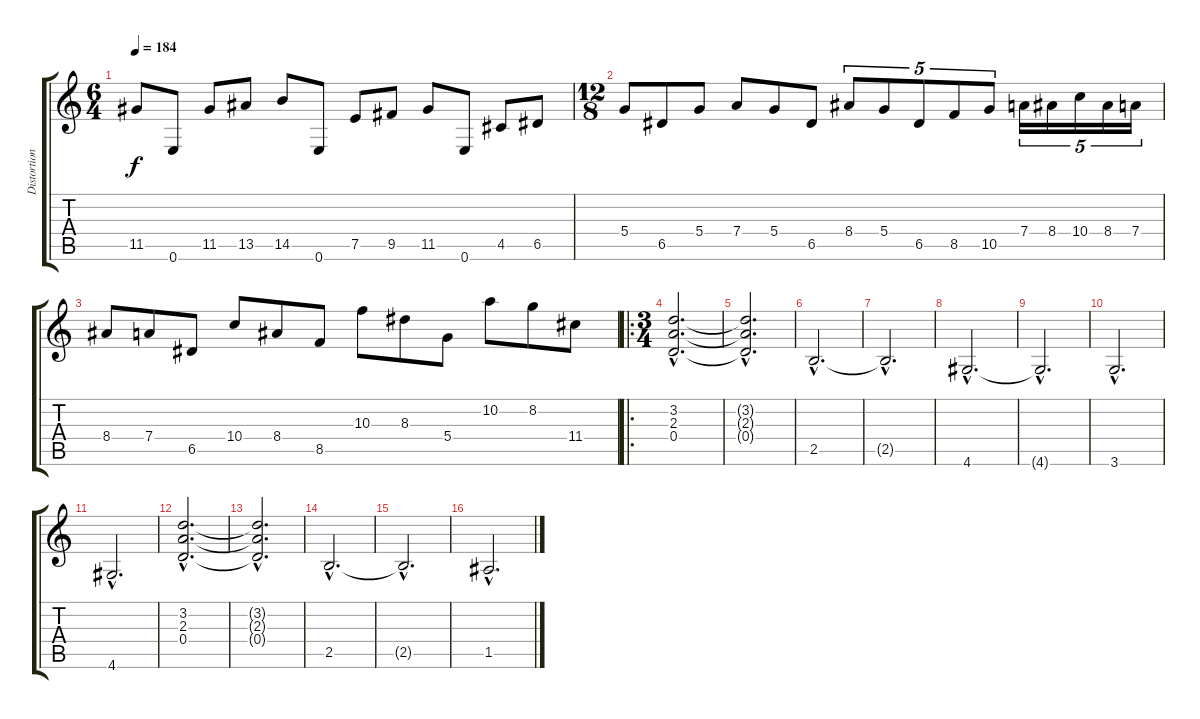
\track ("Distortion Guitar" "Distortion") {instrument distortionguitar}
\staff {score tabs}
\tuning (E4 B3 G3 D3 A2 E2) {hide}
\ts (6 4)
\tempo 184
\clef g2
\ks c
11.5.8{dy f} 0.6.8 11.5.8 13.5.8 14.5.8 0.6.8 7.5.8 9.5.8 11.5.8 0.6.8 4.5.8 6.5.8 |
\ts (12 8)
5.4.8 6.5.8 5.4.8 7.4.8 5.4.8 6.5.8 8.4.8{tu (5 4)} 5.4.8{tu (5 4)} 6.5.8{tu (5 4)} 8.5.8{tu (5 4)} 10.5.8{tu (5 4)} 7.4.16{tu (5 4)} 8.4.16{tu (5 4)} 10.4.16{tu (5 4)} 8.4.16{tu (5 4)} 7.4.16{tu (5 4)} |
8.4.8 7.4.8 6.5.8 10.4.8 8.4.8 8.5.8 10.3.8 8.3.8 5.4.8 10.2.8 8.2.8 11.4.8 |
\ro
\ts (3 4)
(3.2{hac} 2.3{hac} 0.4{hac}).2{d} |
(3.2{hac t} 2.3{hac t} 0.4{hac t}).2{d} |
2.5{hac}.2{d} |
2.5{hac t}.2{d} |
4.6{hac}.2{d} |
4.6{hac t}.2{d} |
3.6{hac}.2{d} |
4.6{hac}.2{d} |
(3.2{hac} 2.3{hac} 0.4{hac}).2{d} |
(3.2{hac t} 2.3{hac t} 0.4{hac t}).2{d} |
2.5{hac}.2{d} |
2.5{hac t}.2{d} |
1.5{hac}.2{d}
